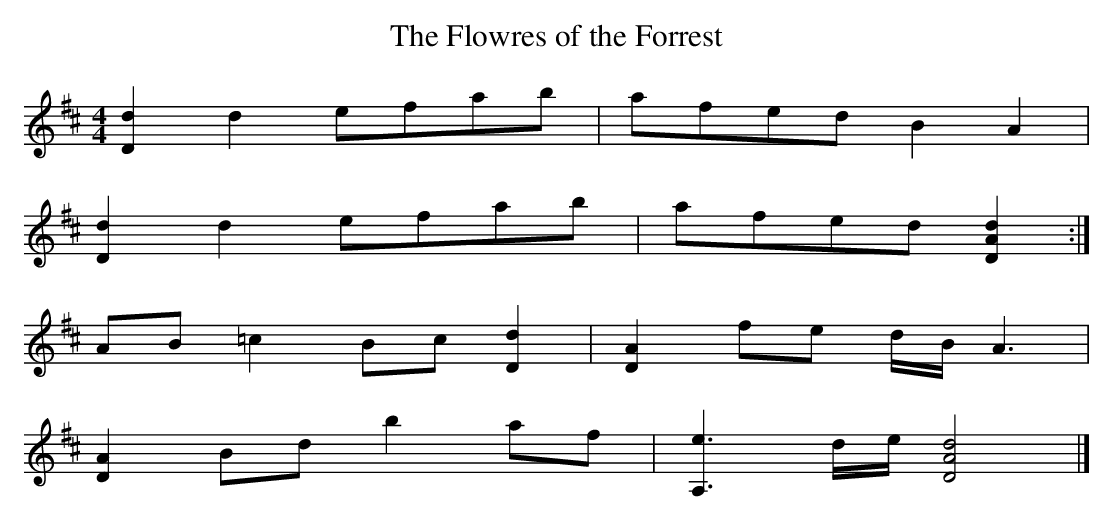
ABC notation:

X:1
T:The Flowres of the Forrest
M:4/4
L:1/8
K:D
[d2D2] d2 efab|afed  B2A2     |
[d2D2] d2 efab|afed [d2A2D2] :|
 AB   =c2 Bc [d2D2] | [A2 D2] fe    d/B/A3   |
[A2D2] Bd b2  af    | [e3A,3] d/e/ [d4A4D4] |]
